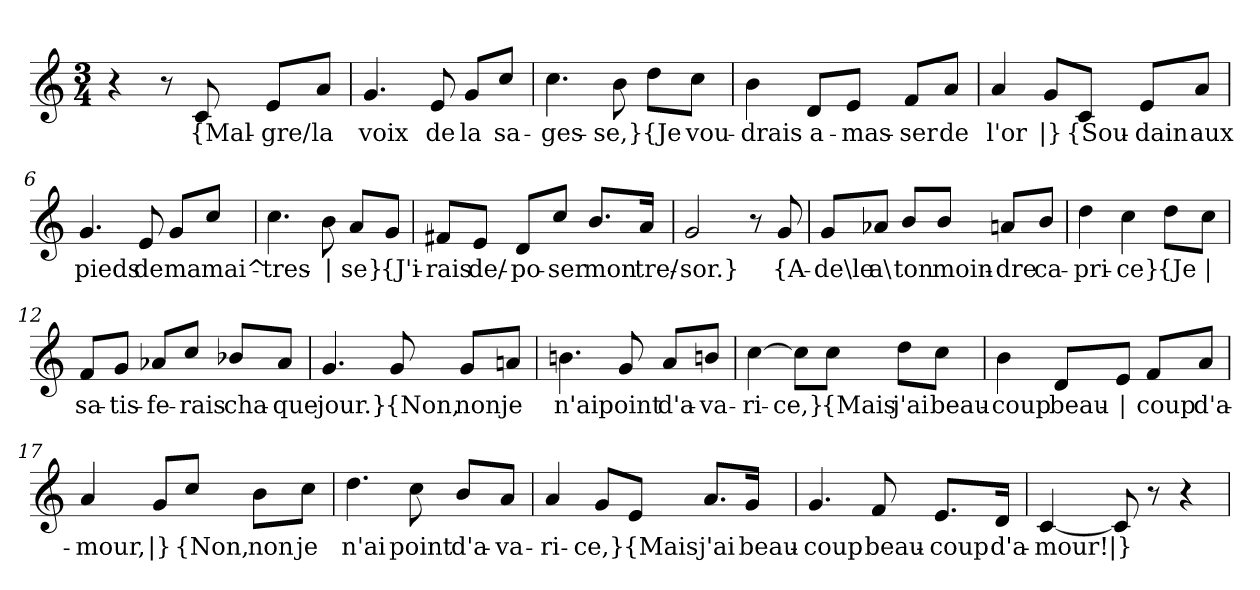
**kern	**text
*part1	*part1
*staff1	*staff1
*clefG2	*
*k[]	*
*M3/4	*
=1	=1
4r	.
8r	.
!	!LO:LY:b
8c/	{Mal-
!	!LO:LY:b
8e/L	-gre/
!	!LO:LY:b
8a/J	la
=2	=2
!	!LO:LY:b
4.g/	voix
!	!LO:LY:b
8e/	de
!	!LO:LY:b
8g/L	la
!	!LO:LY:b
8cc/J	sa-
=3	=3
!	!LO:LY:b
4.cc\	-ges-
!	!LO:LY:b
8b\	-se,}
!	!LO:LY:b
8dd\L	{Je
!	!LO:LY:b
8cc\J	vou-
=4	=4
!	!LO:LY:b
4b\	-drais
!	!LO:LY:b
8d/L	a-
!	!LO:LY:b
8e/J	-mas-
!	!LO:LY:b
8f/L	-ser
!	!LO:LY:b
8a/J	de
=5	=5
!	!LO:LY:b
4a/	l'or
!	!LO:LY:b
8g/L	|}
!	!LO:LY:b
8c/J	{Sou-
!	!LO:LY:b
8e/L	-dain
!	!LO:LY:b
8a/J	aux
!!LO:LB:g=z
=6	=6
!	!LO:LY:b
4.g/	pieds
!	!LO:LY:b
8e/	de
!	!LO:LY:b
8g/L	ma
!	!LO:LY:b
8cc/J	mai^-
=7	=7
!	!LO:LY:b
4.cc\	-tres-
!	!LO:LY:b
8b\	|
!	!LO:LY:b
8a/L	-se}
!	!LO:LY:b
8g/J	{J'i-
=8	=8
!	!LO:LY:b
8f#X/L	-rais
!	!LO:LY:b
8e/J	de/-
!	!LO:LY:b
8d/L	-po-
!	!LO:LY:b
8cc/J	-ser
!	!LO:LY:b
8.b/L	mon
!	!LO:LY:b
16a/Jk	tre/-
=9	=9
!	!LO:LY:b
2g/	-sor.}
8r	.
!	!LO:LY:b
8g/	{A-
=10	=10
!	!LO:LY:b
8g/L	-de\le
!	!LO:LY:b
8a-X/J	a\
!	!LO:LY:b
8b/L	ton
!	!LO:LY:b
8b/J	moin-
!	!LO:LY:b
8an/L	-dre
!	!LO:LY:b
8b/J	ca-
!!LO:LB:g=z
=11	=11
!	!LO:LY:b
4dd\	-pri-
!	!LO:LY:b
4cc\	-ce}
!	!LO:LY:b
8dd\L	{Je
!	!LO:LY:b
8cc\J	|
=12	=12
!	!LO:LY:b
8f/L	sa-
!	!LO:LY:b
8g/J	-tis-
!	!LO:LY:b
8a-X/L	-fe-
!	!LO:LY:b
8cc/J	-rais
!	!LO:LY:b
8b-X/L	cha-
!	!LO:LY:b
8a-/J	-que
=13	=13
!	!LO:LY:b
4.g/	jour.}
!	!LO:LY:b
8g/	{Non,
!	!LO:LY:b
8g/L	non
!	!LO:LY:b
8an/J	je
=14	=14
!	!LO:LY:b
4.bn\	n'ai
!	!LO:LY:b
8g/	point
!	!LO:LY:b
8a/L	d'a-
!	!LO:LY:b
8bn/J	-va-
!!LO:LB:g=z
=15	=15
!	!LO:LY:b
[4cc\	-ri-
!	!LO:LY:b
8cc\L]	-ce,}
!	!LO:LY:b
8cc\J	{Mais
!	!LO:LY:b
8dd\L	j'ai
!	!LO:LY:b
8cc\J	beau-
=16	=16
!	!LO:LY:b
4b\	-coup
!	!LO:LY:b
8d/L	beau-
!	!LO:LY:b
8e/J	|
!	!LO:LY:b
8f/L	-coup
!	!LO:LY:b
8a/J	d'a-
=17	=17
!	!LO:LY:b
4a/	-mour,
!	!LO:LY:b
8g/L	|}
!	!LO:LY:b
8cc/J	{Non,
!	!LO:LY:b
8b\L	non
!	!LO:LY:b
8cc\J	je
=18	=18
!	!LO:LY:b
4.dd\	n'ai
!	!LO:LY:b
8cc\	point
!	!LO:LY:b
8b/L	d'a-
!	!LO:LY:b
8a/J	-va-
!!LO:LB:g=z
=19	=19
!	!LO:LY:b
4a/	-ri-
!	!LO:LY:b
8g/L	-ce,}
!	!LO:LY:b
8e/J	{Mais
!	!LO:LY:b
8.a/L	j'ai
!	!LO:LY:b
16g/Jk	beau-
=20	=20
!	!LO:LY:b
4.g/	-coup
!	!LO:LY:b
8f/	beau-
!	!LO:LY:b
8.e/L	-coup
!	!LO:LY:b
16d/Jk	d'a-
=21	=21
!	!LO:LY:b
[4c/	-mour!
!	!LO:LY:b
8c/]	|}
8r	.
4r	.
=	=
*-	*-
